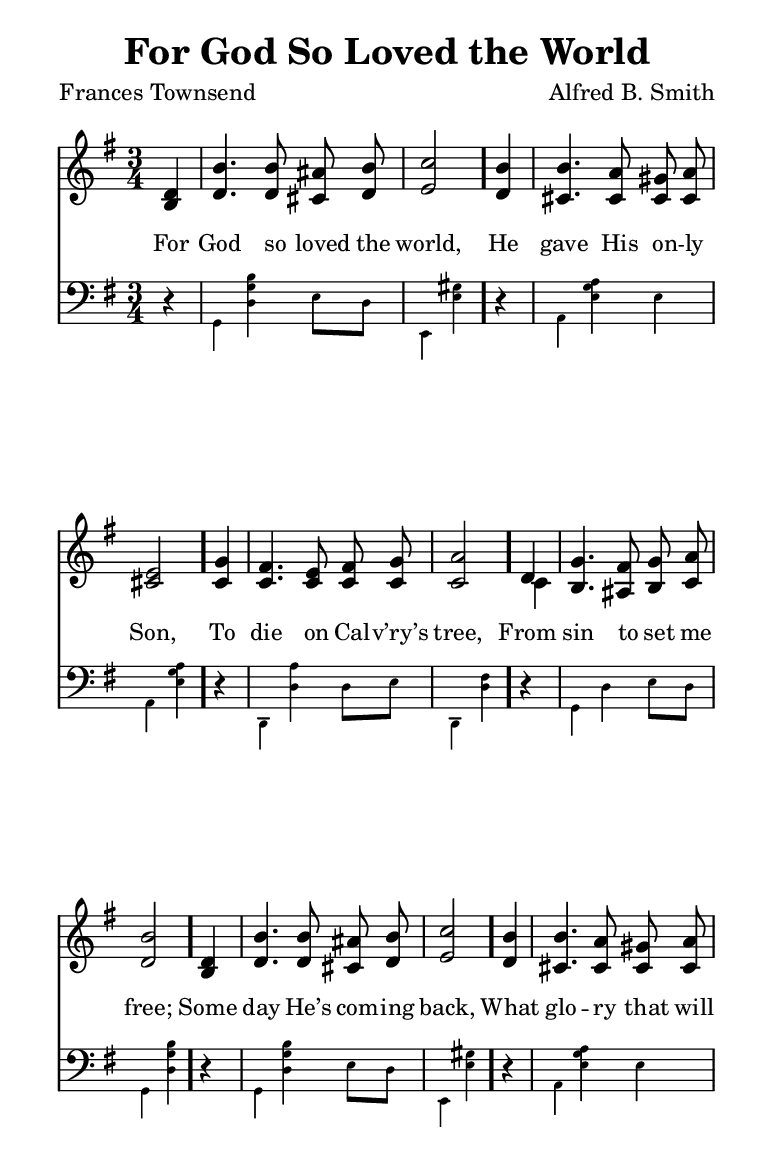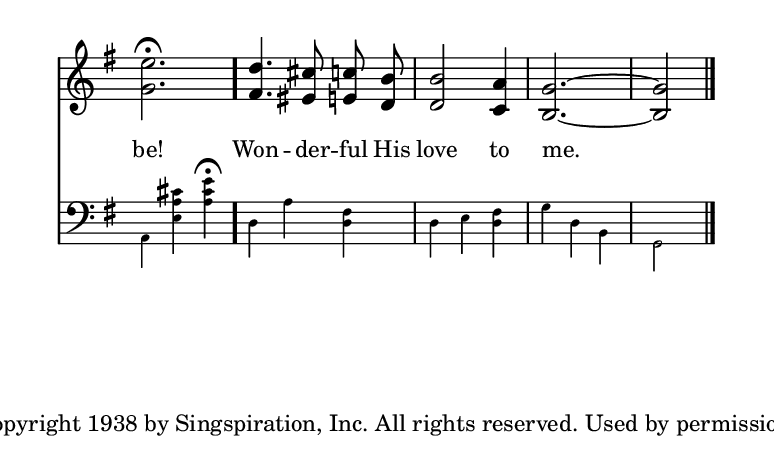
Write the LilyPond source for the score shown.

\include "common/global.ily"
\paper {
  \include "common/paper.ily"
  ragged-last-bottom = ##t
  system-system-spacing.padding = 11
}

\header{
  hymnnumber = "331"
  title = "For God So Loved the World"
  tunename = ""
  meter = ""
  poet = "Frances Townsend"
  composer = "Alfred B. Smith"
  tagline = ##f
}

ta = { \tempo 4=80 }
tb = { \tempo 4=40 }

global = {
  \include "common/overrides.ily"
  \override Staff.TimeSignature.style = #'numbered
  \time 3/4
  \override Score.MetronomeMark.transparent = ##t % hide all fermata changes too
  \ta
  \key g \major
  \partial 4
  \autoBeamOff
}

patternA = { c4 | c4. c8 c c | c2 }
patternB = { c4 | c4. c8 c c | \ta c2. \tb }
patternC = { c4. c8 c c | c2 c4 | c2. ~ | c2 }

notesSoprano = {
\global
\relative c' {

  \changePitch \patternA { d | b' b ais b | c }
  \changePitch \patternA { b | b a gis a | e }
  \changePitch \patternA { g | fis e fis g | a }
  \changePitch \patternA { d, | g fis g a | b }
  \changePitch \patternA { d, | b' b ais b | c }
  \changePitch \patternB { b | b a gis a | e'\fermata }
  \changePitch \patternC { d cis c b | b a | g | g }

  \bar "|."

}
}

notesAlto = {
\global
\relative e' {

  \changePitch \patternA { b | d d cis d | e }
  \changePitch \patternA { d | cis cis cis cis | cis }
  \changePitch \patternA { cis | c c c c | c }
  \changePitch \patternA { c | b ais b c | d }
  \changePitch \patternA { b | d d cis d | e }
  \changePitch \patternB { d | cis cis cis cis | g' }
  \changePitch \patternC { fis eis e d | d c | b | b }

}
}

notesLeftHand = {
\global
% TODO don't force all stems downward, just bias them that way
% TODO make rests appear in the middle of the staff instead of the top
\override Stem.direction = #DOWN
\override NoteHead.font-size = #-4
\relative f, {

  r4 | g4 <d' g b> e8[ d] | e,4 <e' gis>
  r4 | a,4 <e' g a> e | a, <e' g a>
  r4 | d,4 <d' a'> d8[ e] | d,4 <d' fis>
  r4 | g,4 d' e8[ d] | g,4 <d' g b>
  r4 | g,4 <d' g b> e8[ d] | e,4 <e' gis>
  r4 | a,4 <e' g a> e | a, <e' a cis> <a cis e>\fermata
  d,4 a' <d, fis> | d4 e <d fis> | g d b | g2

}
}

wordsA = \lyricmode {

For God so loved the world, \bar "."
He gave His on -- ly Son, \bar "."
To die on Cal -- v’ry’s tree, \bar "."
From sin to set me free; \bar "."
Some day He’s com -- ing back, \bar "."
What glo -- ry that will be! \bar "."
Won -- der -- ful His love to me. \bar "."

}

\score {
  \context ChoirStaff <<
    \context Staff = upper <<
      \set Staff.autoBeaming = ##f
      \set ChoirStaff.systemStartDelimiter = #'SystemStartBar
      \set ChoirStaff.printPartCombineTexts = ##f
      \partcombine #'(2 . 9) \notesSoprano \notesAlto
      \context NullVoice = sopranos { \voiceOne << \notesSoprano >> }
      \context NullVoice = altos { \voiceTwo << \notesAlto >> }
      \context Lyrics = one   \lyricsto sopranos \wordsA
    >>
    \context Staff = men <<
      \set Staff.autoBeaming = ##f
      \clef bass
      \context Voice = chords \voiceOne \notesLeftHand
    >>
  >>
  \layout {
    \include "common/layout.ily"
  }
  \midi{
    \include "common/midi.ily"
  }
}

% We don't use the `copyright` header field because we need the copyright to
% appear just under the last system, rather than at the bottom of the page.
\noPageBreak \markup { \fill-line { \raise #4 { "Copyright 1938 by Singspiration, Inc. All rights reserved. Used by permission." } } }

\version "2.19.49"  % necessary for upgrading to future LilyPond versions.

% vi:set et ts=2 sw=2 ai nocindent syntax=lilypond:
